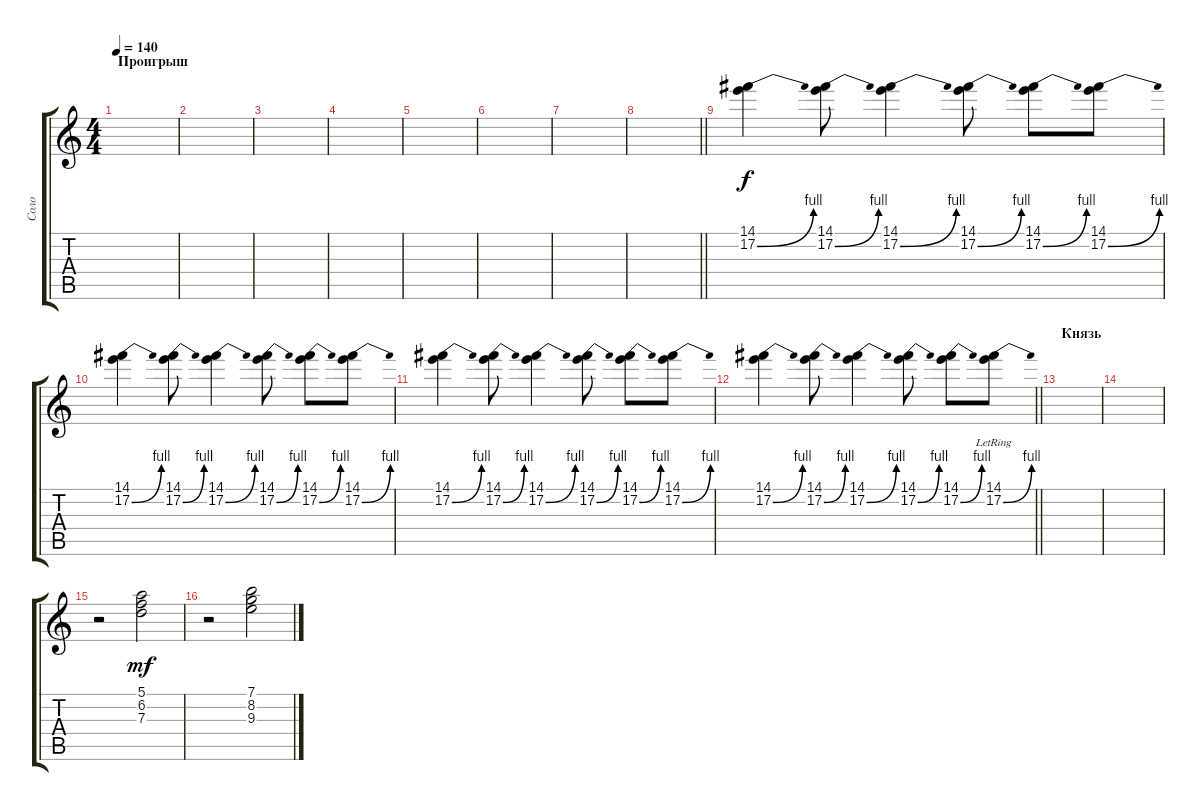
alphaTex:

\track ("Соло" "Соло") {instrument overdrivenguitar}
\staff {score tabs}
\tuning (E4 B3 G3 D3 A2 E2) {hide}
\ts (4 4)
\section ("" "Проигрыш")
\tempo 140
\clef g2
\ks c
|
|
|
|
|
|
|
\barLineRight lightlight
|
(14.1 17.2{be (bend 0 0 60 4)}).4{dy f} (14.1 17.2{be (bend 0 0 60 4)}).8 (14.1 17.2{be (bend 0 0 60 4)}).4 (14.1 17.2{be (bend 0 0 60 4)}).8 (14.1 17.2{be (bend 0 0 60 4)}).8 (14.1 17.2{be (bend 0 0 60 4)}).8 |
(14.1 17.2{be (bend 0 0 60 4)}).4 (14.1 17.2{be (bend 0 0 60 4)}).8 (14.1 17.2{be (bend 0 0 60 4)}).4 (14.1 17.2{be (bend 0 0 60 4)}).8 (14.1 17.2{be (bend 0 0 60 4)}).8 (14.1 17.2{be (bend 0 0 60 4)}).8 |
(14.1 17.2{be (bend 0 0 60 4)}).4 (14.1 17.2{be (bend 0 0 60 4)}).8 (14.1 17.2{be (bend 0 0 60 4)}).4 (14.1 17.2{be (bend 0 0 60 4)}).8 (14.1 17.2{be (bend 0 0 60 4)}).8 (14.1 17.2{be (bend 0 0 60 4)}).8 |
\barLineRight lightlight
(14.1 17.2{be (bend 0 0 60 4)}).4 (14.1 17.2{be (bend 0 0 60 4)}).8 (14.1 17.2{be (bend 0 0 60 4)}).4 (14.1 17.2{be (bend 0 0 60 4)}).8 (14.1 17.2{be (bend 0 0 60 4)}).8 (14.1{lr} 17.2{be (bend 0 0 60 4) lr}).8 |
\section ("" "Князь")
|
|
r.2 (5.1 6.2 7.3).2{dy mf} |
r.2 (7.1 8.2 9.3).2
